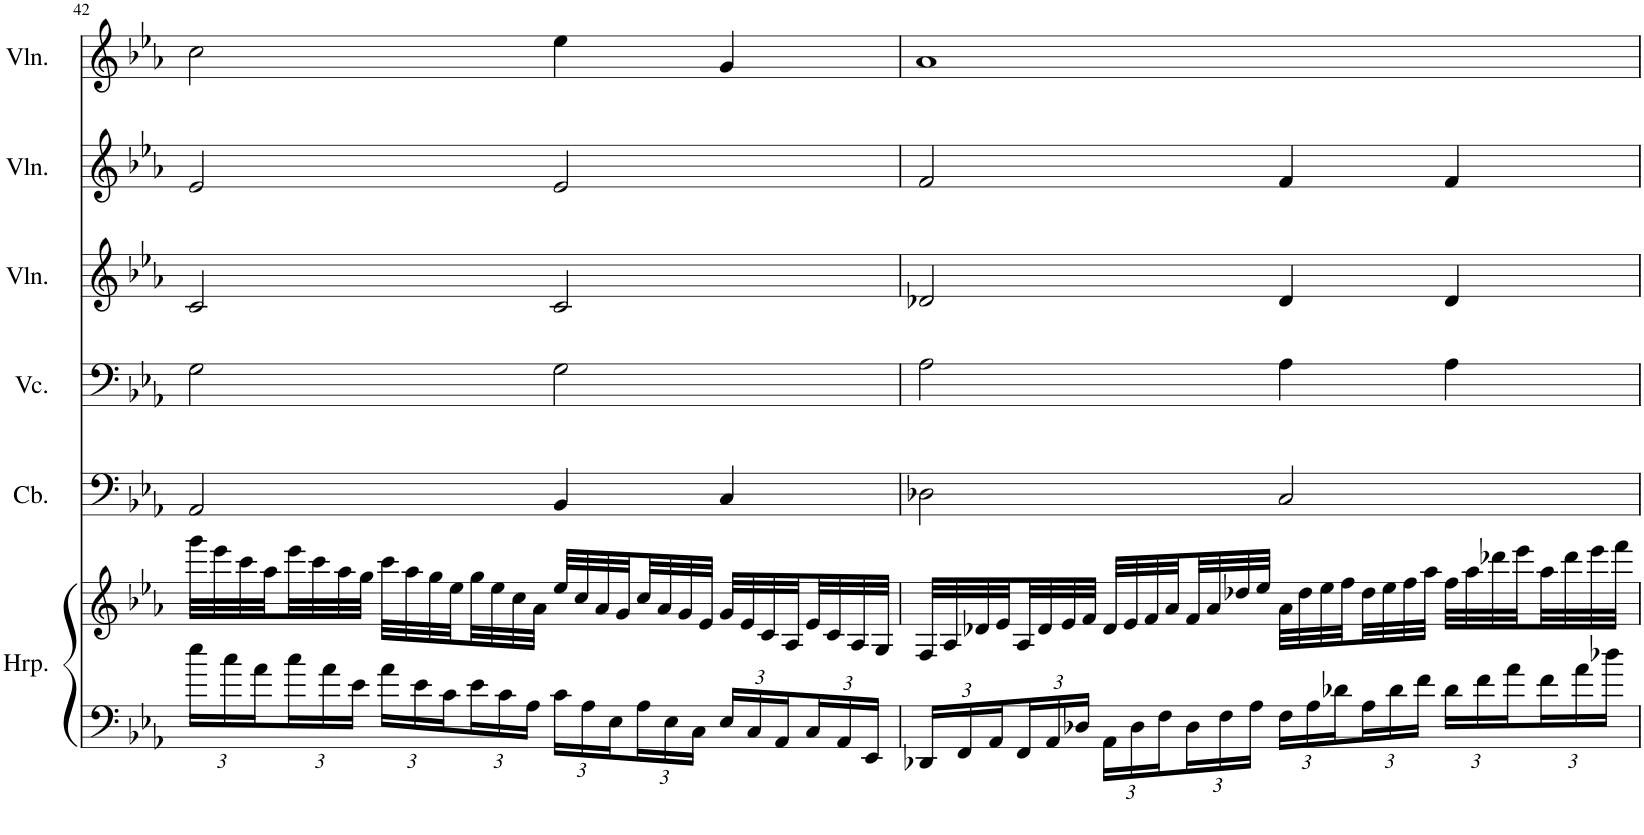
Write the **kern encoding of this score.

**kern	**kern	**kern	**kern	**kern	**kern	**kern
*part6	*part6	*part5	*part4	*part3	*part2	*part1
*staff7	*staff6	*staff5	*staff4	*staff3	*staff2	*staff1
*I"Harp	*	*I"Contrabass	*I"Violoncello	*I"Violin	*I"Violin	*I"Violin
*I'Hrp.	*	*I'Cb.	*I'Vc.	*I'Vln.	*I'Vln.	*I'Vln.
!!LO:PB:g=z
*clefF4	*clefG2	*clefF4	*clefF4	*clefG2	*clefG2	*clefG2
*	*	*Trd7c12	*	*	*	*
*k[b-e-a-]	*k[b-e-a-]	*k[b-e-a-]	*k[b-e-a-]	*k[b-e-a-]	*k[b-e-a-]	*k[b-e-a-]
*M4/4	*M4/4	*M4/4	*M4/4	*M4/4	*M4/4	*M4/4
*Xbrackettup	*	*	*	*	*	*
=42	=42	=42	=42	=42	=42	=42
24ee-\LL	32ggg\LLL	2AA-/	2G\	2c/	2e-/	2cc\
.	32eee-\	.	.	.	.	.
24cc\	.	.	.	.	.	.
.	32ccc\	.	.	.	.	.
24a-\	.	.	.	.	.	.
.	32aa-\	.	.	.	.	.
24cc\	32eee-\	.	.	.	.	.
.	32ccc\	.	.	.	.	.
24a-\	.	.	.	.	.	.
.	32aa-\	.	.	.	.	.
24e-\JJ	.	.	.	.	.	.
.	32gg\JJJ	.	.	.	.	.
24a-\LL	32ccc\LLL	.	.	.	.	.
.	32aa-\	.	.	.	.	.
24e-\	.	.	.	.	.	.
.	32gg\	.	.	.	.	.
24c\	.	.	.	.	.	.
.	32ee-\	.	.	.	.	.
24e-\	32gg\	.	.	.	.	.
.	32ee-\	.	.	.	.	.
24c\	.	.	.	.	.	.
.	32cc\	.	.	.	.	.
24A-\JJ	.	.	.	.	.	.
.	32a-\JJJ	.	.	.	.	.
24c\LL	32ee-/LLL	4BB-/	2G\	2c/	2e-/	4ee-\
.	32cc/	.	.	.	.	.
24A-\	.	.	.	.	.	.
.	32a-/	.	.	.	.	.
24E-\	.	.	.	.	.	.
.	32g/	.	.	.	.	.
24A-\	32cc/	.	.	.	.	.
.	32a-/	.	.	.	.	.
24E-\	.	.	.	.	.	.
.	32g/	.	.	.	.	.
24C\JJ	.	.	.	.	.	.
.	32e-/JJJ	.	.	.	.	.
24E-/LL	32g/LLL	4C/	.	.	.	4g/
.	32e-/	.	.	.	.	.
24C/	.	.	.	.	.	.
.	32c/	.	.	.	.	.
24AA-/	.	.	.	.	.	.
.	32A-/	.	.	.	.	.
24C/	32e-/	.	.	.	.	.
.	32c/	.	.	.	.	.
24AA-/	.	.	.	.	.	.
.	32A-/	.	.	.	.	.
24EE-/JJ	.	.	.	.	.	.
.	32G/JJJ	.	.	.	.	.
=43	=43	=43	=43	=43	=43	=43
24DD-X/LL	32F/LLL	2D-X\	2A-\	2d-X/	2f/	1a-
.	32A-/	.	.	.	.	.
24FF/	.	.	.	.	.	.
.	32d-X/	.	.	.	.	.
24AA-/	.	.	.	.	.	.
.	32e-/	.	.	.	.	.
24FF/	32A-/	.	.	.	.	.
.	32d-/	.	.	.	.	.
24AA-/	.	.	.	.	.	.
.	32e-/	.	.	.	.	.
24D-X/JJ	.	.	.	.	.	.
.	32f/JJJ	.	.	.	.	.
24AA-\LL	32d-/LLL	.	.	.	.	.
.	32e-/	.	.	.	.	.
24D-\	.	.	.	.	.	.
.	32f/	.	.	.	.	.
24F\	.	.	.	.	.	.
.	32a-/	.	.	.	.	.
24D-\	32f/	.	.	.	.	.
.	32a-/	.	.	.	.	.
24F\	.	.	.	.	.	.
.	32dd-X/	.	.	.	.	.
24A-\JJ	.	.	.	.	.	.
.	32ee-/JJJ	.	.	.	.	.
24F\LL	32a-\LLL	2C/	4A-\	4d-/	4f/	.
.	32dd-\	.	.	.	.	.
24A-\	.	.	.	.	.	.
.	32ee-\	.	.	.	.	.
24d-X\	.	.	.	.	.	.
.	32ff\	.	.	.	.	.
24A-\	32dd-\	.	.	.	.	.
.	32ee-\	.	.	.	.	.
24d-\	.	.	.	.	.	.
.	32ff\	.	.	.	.	.
24f\JJ	.	.	.	.	.	.
.	32aa-\JJJ	.	.	.	.	.
24d-\LL	32ff\LLL	.	4A-\	4d-/	4f/	.
.	32aa-\	.	.	.	.	.
24f\	.	.	.	.	.	.
.	32ddd-X\	.	.	.	.	.
24a-\	.	.	.	.	.	.
.	32eee-\	.	.	.	.	.
24f\	32aa-\	.	.	.	.	.
.	32ddd-\	.	.	.	.	.
24a-\	.	.	.	.	.	.
.	32eee-\	.	.	.	.	.
24dd-X\JJ	.	.	.	.	.	.
.	32fff\JJJ	.	.	.	.	.
=	=	=	=	=	=	=
*-	*-	*-	*-	*-	*-	*-
